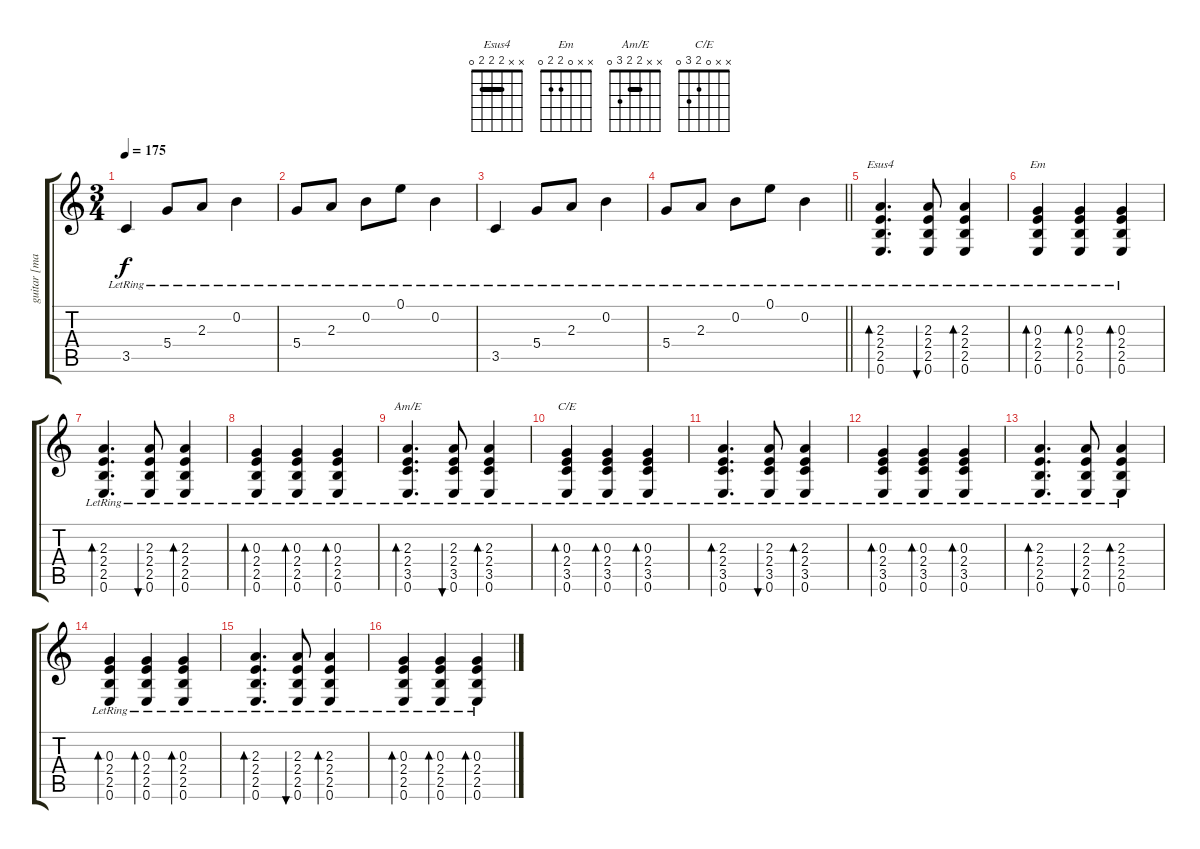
\track ("guitar [maneki]" "guitar [ma") {instrument distortionguitar}
\staff {score tabs}
\tuning (E4 B3 G3 D3 A2 E2) {hide}
\chord ("Esus4" x x 2 2 2 0) {barre 2}
\chord ("Em" x x 0 2 2 0)
\chord ("Am/E" x x 2 2 3 0) {barre 2}
\chord ("C/E" x x 0 2 3 0)
\ts (3 4)
\tempo 175
\clef g2
\ks c
3.5{lr}.4{dy f} 5.4{lr}.8 2.3{lr}.8 0.2{lr}.4 |
5.4{lr}.8 2.3{lr}.8 0.2{lr}.8 0.1{lr}.8 0.2{lr}.4 |
3.5{lr}.4 5.4{lr}.8 2.3{lr}.8 0.2{lr}.4 |
\barLineRight lightlight
5.4{lr}.8 2.3{lr}.8 0.2{lr}.8 0.1{lr}.8 0.2{lr}.4 |
(2.3{lr} 2.4{lr} 2.5{lr} 0.6{lr}).4{d bd 60 ch "Esus4"} (2.3{lr} 2.4{lr} 2.5{lr} 0.6{lr}).8{bu 60} (2.3{lr} 2.4{lr} 2.5{lr} 0.6{lr}).4{bd 60} |
(0.3{lr} 2.4{lr} 2.5{lr} 0.6{lr}).4{bd 60 ch "Em"} (0.3{lr} 2.4{lr} 2.5{lr} 0.6{lr}).4{bd 60} (0.3{lr} 2.4{lr} 2.5{lr} 0.6{lr}).4{bd 60} |
(2.3{lr} 2.4{lr} 2.5{lr} 0.6{lr}).4{d bd 60} (2.3{lr} 2.4{lr} 2.5{lr} 0.6{lr}).8{bu 60} (2.3{lr} 2.4{lr} 2.5{lr} 0.6{lr}).4{bd 60} |
(0.3{lr} 2.4{lr} 2.5{lr} 0.6{lr}).4{bd 60} (0.3{lr} 2.4{lr} 2.5{lr} 0.6{lr}).4{bd 60} (0.3{lr} 2.4{lr} 2.5{lr} 0.6{lr}).4{bd 60} |
(2.3{lr} 2.4{lr} 3.5{lr} 0.6{lr}).4{d bd 60 ch "Am/E"} (2.3{lr} 2.4{lr} 3.5{lr} 0.6{lr}).8{bu 60} (2.3{lr} 2.4{lr} 3.5{lr} 0.6{lr}).4{bd 60} |
(0.3{lr} 2.4{lr} 3.5{lr} 0.6{lr}).4{bd 60 ch "C/E"} (0.3{lr} 2.4{lr} 3.5{lr} 0.6{lr}).4{bd 60} (0.3{lr} 2.4{lr} 3.5{lr} 0.6{lr}).4{bd 60} |
(2.3{lr} 2.4{lr} 3.5{lr} 0.6{lr}).4{d bd 60} (2.3{lr} 2.4{lr} 3.5{lr} 0.6{lr}).8{bu 60} (2.3{lr} 2.4{lr} 3.5{lr} 0.6{lr}).4{bd 60} |
(0.3{lr} 2.4{lr} 3.5{lr} 0.6{lr}).4{bd 60} (0.3{lr} 2.4{lr} 3.5{lr} 0.6{lr}).4{bd 60} (0.3{lr} 2.4{lr} 3.5{lr} 0.6{lr}).4{bd 60} |
(2.3{lr} 2.4{lr} 2.5{lr} 0.6{lr}).4{d bd 60} (2.3{lr} 2.4{lr} 2.5{lr} 0.6{lr}).8{bu 60} (2.3{lr} 2.4{lr} 2.5{lr} 0.6{lr}).4{bd 60} |
(0.3{lr} 2.4{lr} 2.5{lr} 0.6{lr}).4{bd 60} (0.3{lr} 2.4{lr} 2.5{lr} 0.6{lr}).4{bd 60} (0.3{lr} 2.4{lr} 2.5{lr} 0.6{lr}).4{bd 60} |
(2.3{lr} 2.4{lr} 2.5{lr} 0.6{lr}).4{d bd 60} (2.3{lr} 2.4{lr} 2.5{lr} 0.6{lr}).8{bu 60} (2.3{lr} 2.4{lr} 2.5{lr} 0.6{lr}).4{bd 60} |
(0.3{lr} 2.4{lr} 2.5{lr} 0.6{lr}).4{bd 60} (0.3{lr} 2.4{lr} 2.5{lr} 0.6{lr}).4{bd 60} (0.3{lr} 2.4{lr} 2.5{lr} 0.6{lr}).4{bd 60}
